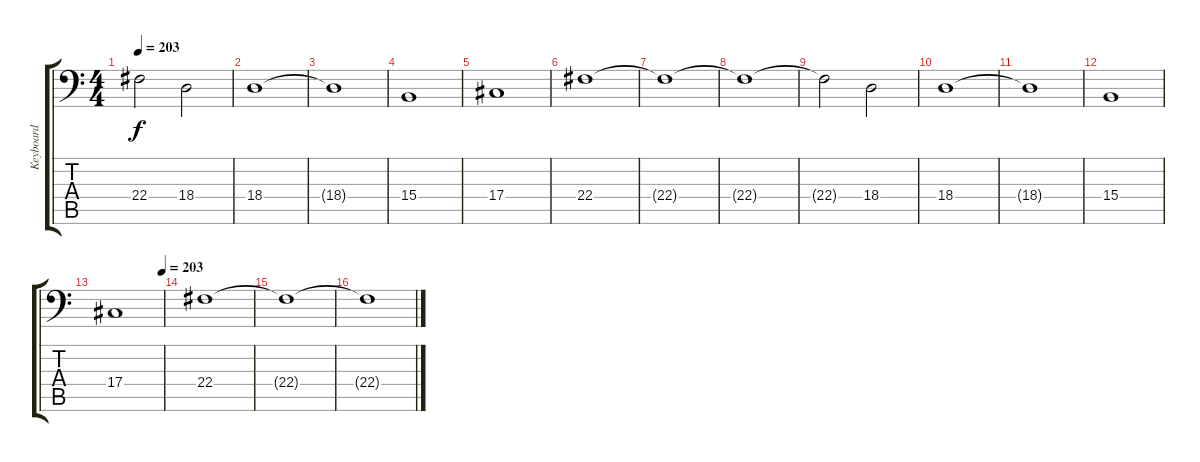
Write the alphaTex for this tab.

\track ("Keyboard" "Keyboard") {instrument stringensemble1}
\staff {score tabs}
\tuning (B2 Gb2 Db2 Ab1 Eb1 Bb0) {hide}
\ts (4 4)
\tempo 203
\clef f4
\ks c
22.4{t}.2{dy f} 18.4.2 |
18.4.1 |
18.4{t}.1 |
15.4.1 |
17.4.1 |
22.4.1 |
22.4{t}.1 |
22.4{t}.1 |
22.4{t}.2 18.4.2 |
18.4.1 |
18.4{t}.1 |
15.4.1 |
\tempo (203 0.984375)
17.4.1 |
22.4.1 |
22.4{t}.1 |
22.4{t}.1
